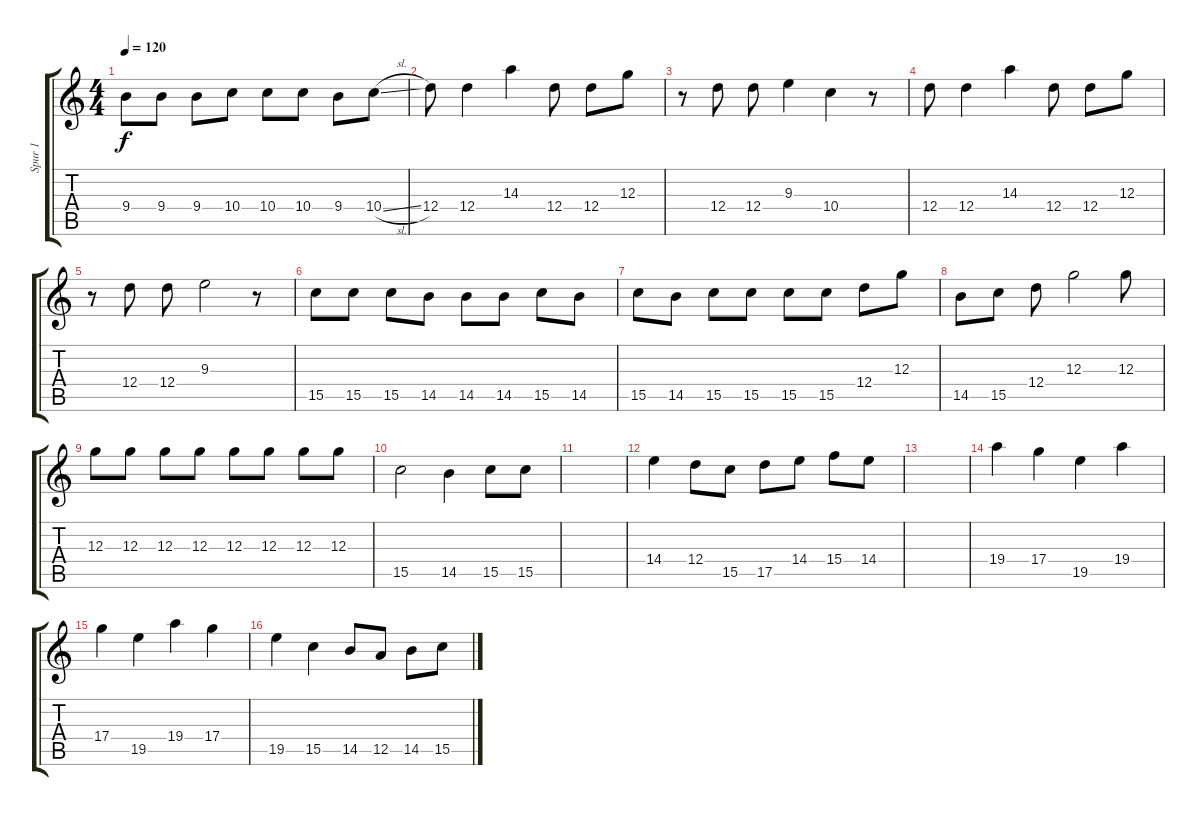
\track ("Spur 1" "Spur 1") {instrument overdrivenguitar}
\staff {score tabs}
\tuning (E4 B3 G3 D3 A2 E2) {hide}
\ts (4 4)
\tempo 120
\clef g2
\ks c
9.4.8{dy f} 9.4.8 9.4.8 10.4.8 10.4.8 10.4.8 9.4.8 10.4{sl}.8 |
12.4.8 12.4.4 14.3.4 12.4.8 12.4.8 12.3.8 |
r.8 12.4.8 12.4.8 9.3.4 10.4.4 r.8 |
12.4.8 12.4.4 14.3.4 12.4.8 12.4.8 12.3.8 |
r.8 12.4.8 12.4.8 9.3.2 r.8 |
15.5.8 15.5.8 15.5.8 14.5.8 14.5.8 14.5.8 15.5.8 14.5.8 |
15.5.8 14.5.8 15.5.8 15.5.8 15.5.8 15.5.8 12.4.8 12.3.8 |
14.5.8 15.5.8 12.4.8 12.3.2 12.3.8 |
12.3.8 12.3.8 12.3.8 12.3.8 12.3.8 12.3.8 12.3.8 12.3.8 |
15.5.2 14.5.4 15.5.8 15.5.8 |
|
14.4.4 12.4.8 15.5.8 17.5.8 14.4.8 15.4.8 14.4.8 |
|
19.4.4 17.4.4 19.5.4 19.4.4 |
17.4.4 19.5.4 19.4.4 17.4.4 |
19.5.4 15.5.4 14.5.8 12.5.8 14.5.8 15.5.8
